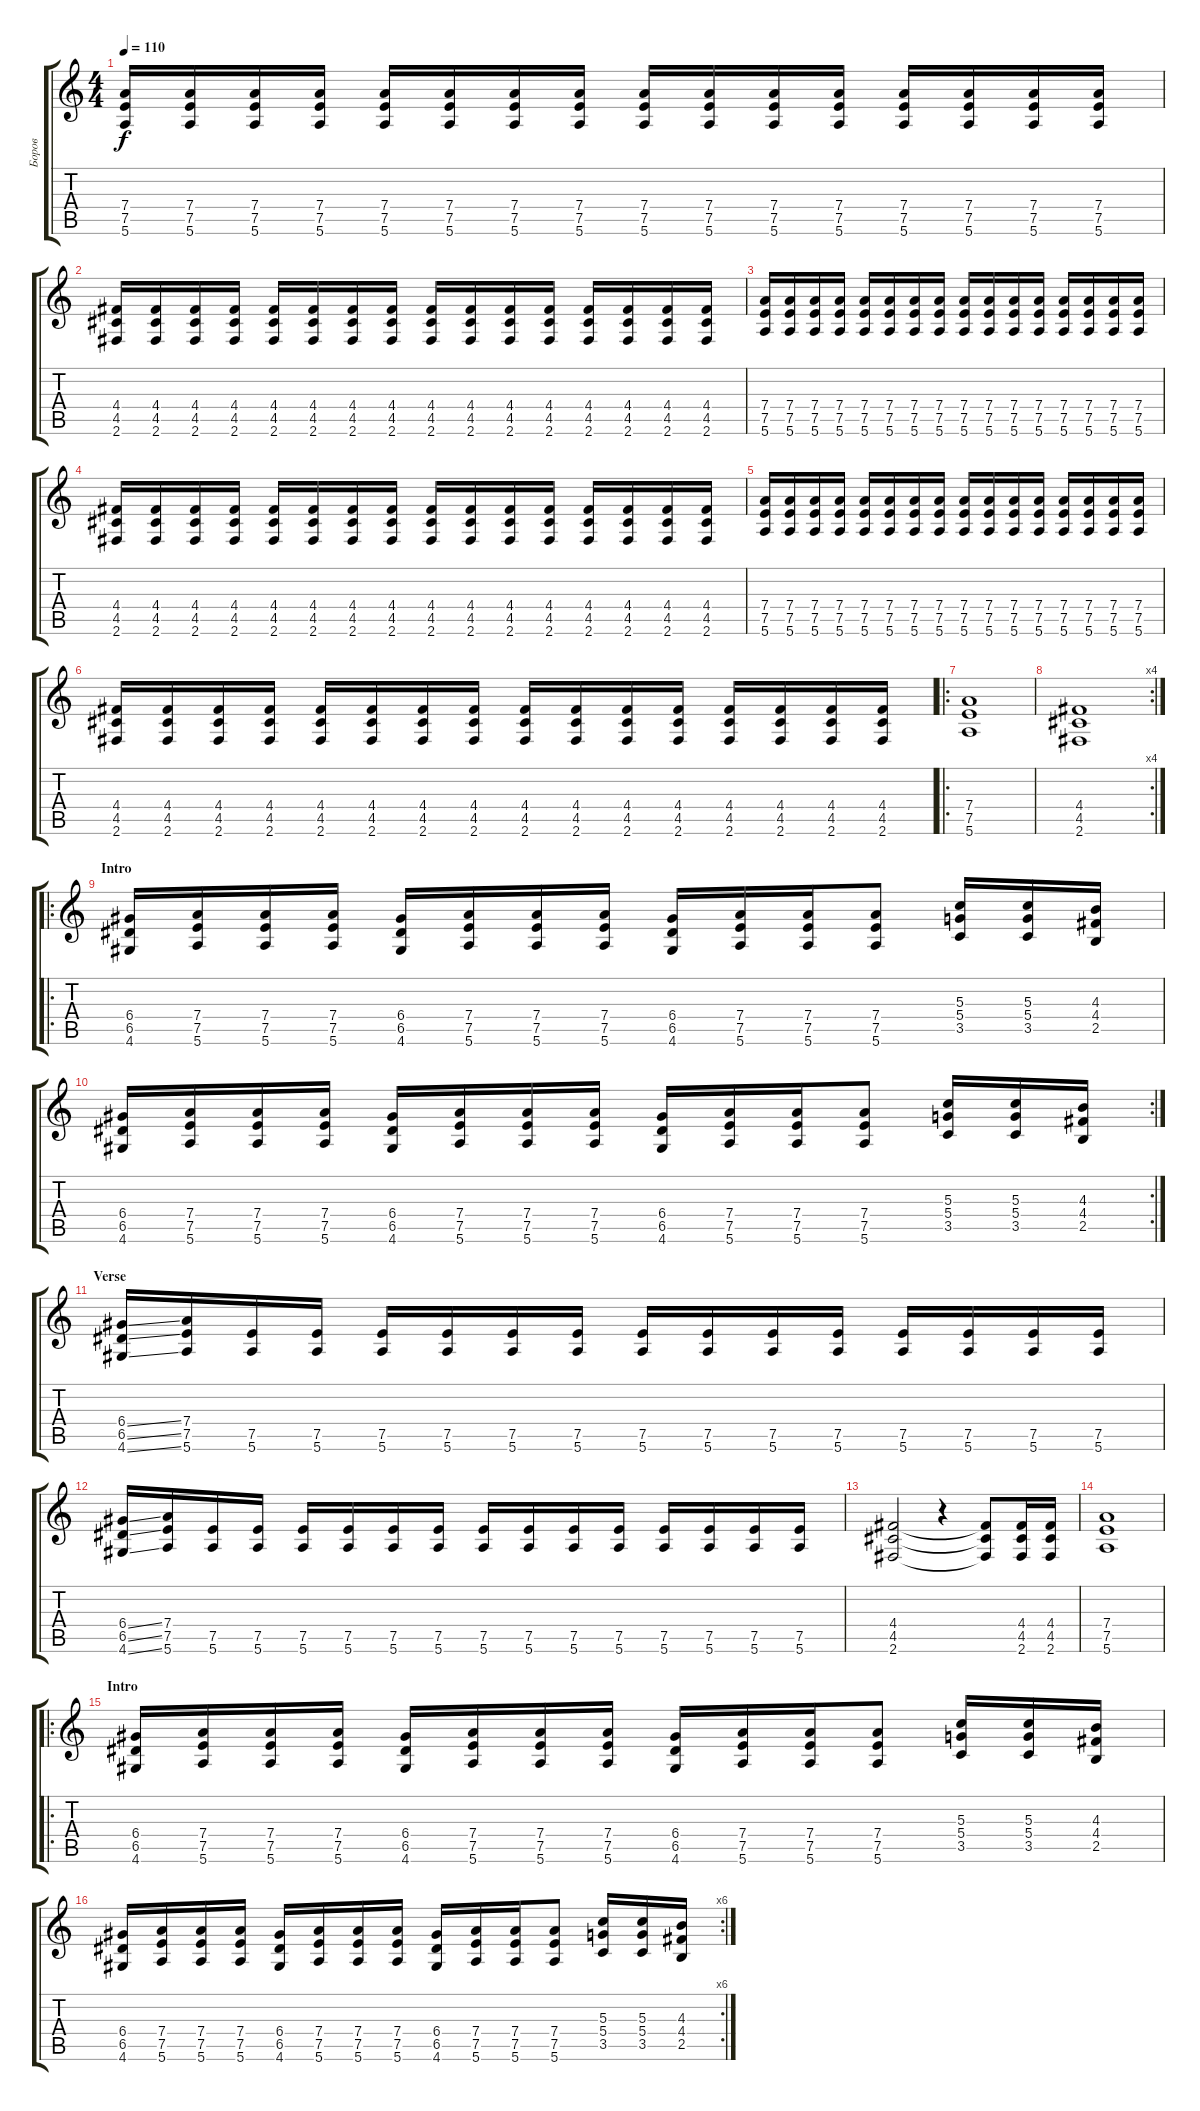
\track ("Боров" "Боров") {instrument distortionguitar}
\staff {score tabs}
\tuning (E4 B3 G3 D3 A2 E2) {hide}
\ts (4 4)
\tempo 110
\clef g2
\ks c
(7.4 7.5 5.6).16{dy f} (7.4 7.5 5.6).16 (7.4 7.5 5.6).16 (7.4 7.5 5.6).16 (7.4 7.5 5.6).16 (7.4 7.5 5.6).16 (7.4 7.5 5.6).16 (7.4 7.5 5.6).16 (7.4 7.5 5.6).16 (7.4 7.5 5.6).16 (7.4 7.5 5.6).16 (7.4 7.5 5.6).16 (7.4 7.5 5.6).16 (7.4 7.5 5.6).16 (7.4 7.5 5.6).16 (7.4 7.5 5.6).16 |
(4.4 4.5 2.6).16 (4.4 4.5 2.6).16 (4.4 4.5 2.6).16 (4.4 4.5 2.6).16 (4.4 4.5 2.6).16 (4.4 4.5 2.6).16 (4.4 4.5 2.6).16 (4.4 4.5 2.6).16 (4.4 4.5 2.6).16 (4.4 4.5 2.6).16 (4.4 4.5 2.6).16 (4.4 4.5 2.6).16 (4.4 4.5 2.6).16 (4.4 4.5 2.6).16 (4.4 4.5 2.6).16 (4.4 4.5 2.6).16 |
(7.4 7.5 5.6).16 (7.4 7.5 5.6).16 (7.4 7.5 5.6).16 (7.4 7.5 5.6).16 (7.4 7.5 5.6).16 (7.4 7.5 5.6).16 (7.4 7.5 5.6).16 (7.4 7.5 5.6).16 (7.4 7.5 5.6).16 (7.4 7.5 5.6).16 (7.4 7.5 5.6).16 (7.4 7.5 5.6).16 (7.4 7.5 5.6).16 (7.4 7.5 5.6).16 (7.4 7.5 5.6).16 (7.4 7.5 5.6).16 |
(4.4 4.5 2.6).16 (4.4 4.5 2.6).16 (4.4 4.5 2.6).16 (4.4 4.5 2.6).16 (4.4 4.5 2.6).16 (4.4 4.5 2.6).16 (4.4 4.5 2.6).16 (4.4 4.5 2.6).16 (4.4 4.5 2.6).16 (4.4 4.5 2.6).16 (4.4 4.5 2.6).16 (4.4 4.5 2.6).16 (4.4 4.5 2.6).16 (4.4 4.5 2.6).16 (4.4 4.5 2.6).16 (4.4 4.5 2.6).16 |
(7.4 7.5 5.6).16 (7.4 7.5 5.6).16 (7.4 7.5 5.6).16 (7.4 7.5 5.6).16 (7.4 7.5 5.6).16 (7.4 7.5 5.6).16 (7.4 7.5 5.6).16 (7.4 7.5 5.6).16 (7.4 7.5 5.6).16 (7.4 7.5 5.6).16 (7.4 7.5 5.6).16 (7.4 7.5 5.6).16 (7.4 7.5 5.6).16 (7.4 7.5 5.6).16 (7.4 7.5 5.6).16 (7.4 7.5 5.6).16 |
(4.4 4.5 2.6).16 (4.4 4.5 2.6).16 (4.4 4.5 2.6).16 (4.4 4.5 2.6).16 (4.4 4.5 2.6).16 (4.4 4.5 2.6).16 (4.4 4.5 2.6).16 (4.4 4.5 2.6).16 (4.4 4.5 2.6).16 (4.4 4.5 2.6).16 (4.4 4.5 2.6).16 (4.4 4.5 2.6).16 (4.4 4.5 2.6).16 (4.4 4.5 2.6).16 (4.4 4.5 2.6).16 (4.4 4.5 2.6).16 |
\ro
(7.4 7.5 5.6).1 |
\rc 4
(4.4 4.5 2.6).1 |
\ro
\section ("" "Intro")
(6.4 6.5 4.6).16{balance 8} (7.4 7.5 5.6).16 (7.4 7.5 5.6).16 (7.4 7.5 5.6).16 (6.4 6.5 4.6).16 (7.4 7.5 5.6).16 (7.4 7.5 5.6).16 (7.4 7.5 5.6).16 (6.4 6.5 4.6).16 (7.4 7.5 5.6).16 (7.4 7.5 5.6).16 (7.4 7.5 5.6).8 (5.3 5.4 3.5).16 (5.3 5.4 3.5).16 (4.3 4.4 2.5).16 |
\rc 2
(6.4 6.5 4.6).16 (7.4 7.5 5.6).16 (7.4 7.5 5.6).16 (7.4 7.5 5.6).16 (6.4 6.5 4.6).16 (7.4 7.5 5.6).16 (7.4 7.5 5.6).16 (7.4 7.5 5.6).16 (6.4 6.5 4.6).16 (7.4 7.5 5.6).16 (7.4 7.5 5.6).16 (7.4 7.5 5.6).8 (5.3 5.4 3.5).16 (5.3 5.4 3.5).16 (4.3 4.4 2.5).16 |
\section ("" "Verse")
(6.4{ss} 6.5{ss} 4.6{ss}).16 (7.4 7.5 5.6).16 (7.5 5.6).16 (7.5 5.6).16 (7.5 5.6).16 (7.5 5.6).16 (7.5 5.6).16 (7.5 5.6).16 (7.5 5.6).16 (7.5 5.6).16 (7.5 5.6).16 (7.5 5.6).16 (7.5 5.6).16 (7.5 5.6).16 (7.5 5.6).16 (7.5 5.6).16 |
(6.4{ss} 6.5{ss} 4.6{ss}).16 (7.4 7.5 5.6).16 (7.5 5.6).16 (7.5 5.6).16 (7.5 5.6).16 (7.5 5.6).16 (7.5 5.6).16 (7.5 5.6).16 (7.5 5.6).16 (7.5 5.6).16 (7.5 5.6).16 (7.5 5.6).16 (7.5 5.6).16 (7.5 5.6).16 (7.5 5.6).16 (7.5 5.6).16 |
(4.4 4.5 2.6).2 r.4 (4.4{t} 4.5{t} 2.6{t}).8 (4.4 4.5 2.6).16 (4.4 4.5 2.6).16 |
(7.4 7.5 5.6).1 |
\ro
\section ("" "Intro")
(6.4 6.5 4.6).16{balance 8} (7.4 7.5 5.6).16 (7.4 7.5 5.6).16 (7.4 7.5 5.6).16 (6.4 6.5 4.6).16 (7.4 7.5 5.6).16 (7.4 7.5 5.6).16 (7.4 7.5 5.6).16 (6.4 6.5 4.6).16 (7.4 7.5 5.6).16 (7.4 7.5 5.6).16 (7.4 7.5 5.6).8 (5.3 5.4 3.5).16 (5.3 5.4 3.5).16 (4.3 4.4 2.5).16 |
\rc 6
(6.4 6.5 4.6).16 (7.4 7.5 5.6).16 (7.4 7.5 5.6).16 (7.4 7.5 5.6).16 (6.4 6.5 4.6).16 (7.4 7.5 5.6).16 (7.4 7.5 5.6).16 (7.4 7.5 5.6).16 (6.4 6.5 4.6).16 (7.4 7.5 5.6).16 (7.4 7.5 5.6).16 (7.4 7.5 5.6).8 (5.3 5.4 3.5).16 (5.3 5.4 3.5).16 (4.3 4.4 2.5).16
